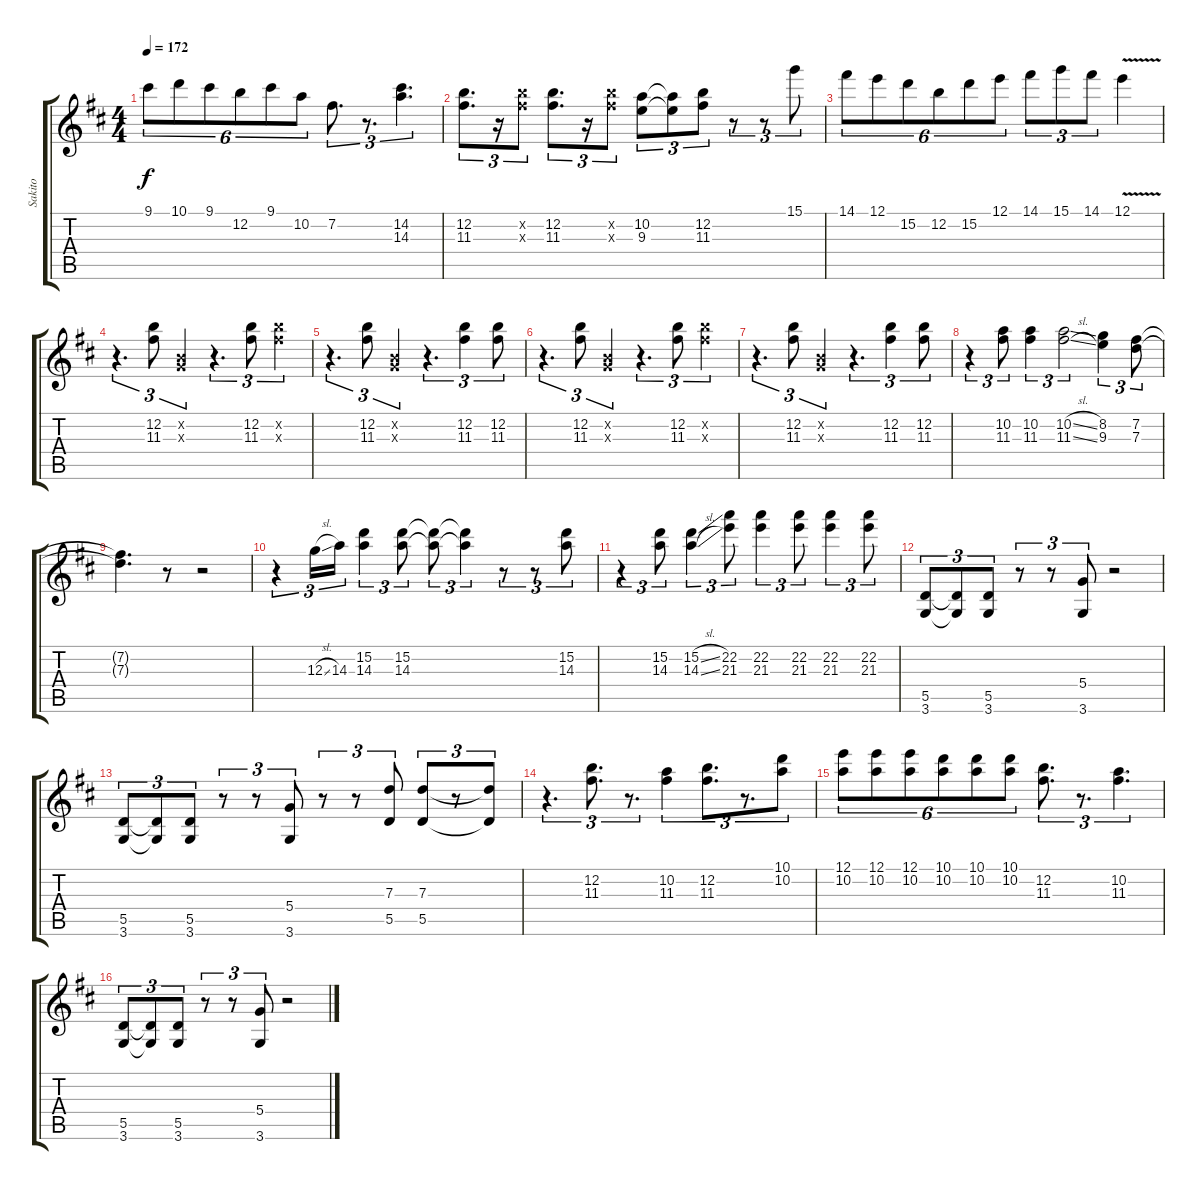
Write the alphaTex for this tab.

\track ("Sakito" "Sakito") {instrument distortionguitar}
\staff {score tabs}
\tuning (E4 B3 G3 D3 A2 E2) {hide}
\ts (4 4)
\tempo 172
\clef g2
\ks bminor
9.1.8{tu (6 4) dy f} 10.1.8{tu (6 4)} 9.1.8{tu (6 4)} 12.2.8{tu (6 4)} 9.1.8{tu (6 4)} 10.2.8{tu (6 4)} 7.2.8{d tu (3 2)} r.8{d tu (3 2)} (14.2 14.3).4{d tu (3 2)} |
(12.2 11.3).8{d tu (3 2)} r.16{tu (3 2)} (12.2{x} 11.3{x}).8{tu (3 2)} (12.2 11.3).8{d tu (3 2)} r.16{tu (3 2)} (12.2{x} 11.3{x}).8{tu (3 2)} (10.2 9.3).8{tu (3 2)} (10.2{t} 9.3{t}).8{tu (3 2)} (12.2 11.3).8{tu (3 2)} r.8{tu (3 2)} r.8{tu (3 2)} 15.1.8{tu (3 2)} |
14.1.8{tu (6 4)} 12.1.8{tu (6 4)} 15.2.8{tu (6 4)} 12.2.8{tu (6 4)} 15.2.8{tu (6 4)} 12.1.8{tu (6 4)} 14.1.8{tu (3 2)} 15.1.8{tu (3 2)} 14.1.8{tu (3 2)} 12.1{v}.4 |
r.4{d tu (3 2)} (12.2 11.3).8{tu (3 2)} (0.2{x} 0.3{x}).4{tu (3 2)} r.4{d tu (3 2)} (12.2 11.3).8{tu (3 2)} (12.2{x} 11.3{x}).4{tu (3 2)} |
r.4{d tu (3 2)} (12.2 11.3).8{tu (3 2)} (0.2{x} 0.3{x}).4{tu (3 2)} r.4{d tu (3 2)} (12.2 11.3).4{tu (3 2)} (12.2 11.3).8{tu (3 2)} |
r.4{d tu (3 2)} (12.2 11.3).8{tu (3 2)} (0.2{x} 0.3{x}).4{tu (3 2)} r.4{d tu (3 2)} (12.2 11.3).8{tu (3 2)} (12.2{x} 11.3{x}).4{tu (3 2)} |
r.4{d tu (3 2)} (12.2 11.3).8{tu (3 2)} (0.2{x} 0.3{x}).4{tu (3 2)} r.4{d tu (3 2)} (12.2 11.3).4{tu (3 2)} (12.2 11.3).8{tu (3 2)} |
r.4{tu (3 2)} (10.2 11.3).8{tu (3 2)} (10.2 11.3).4{tu (3 2)} (10.2{sl} 11.3{sl}).2{tu (3 2)} (8.2 9.3).4{tu (3 2)} (7.2 7.3).8{tu (3 2)} |
(7.2{t} 7.3{t}).4{d} r.8 r.2 |
r.4{tu (3 2)} 12.3{sl}.16{tu (3 2)} 14.3.16{tu (3 2)} (15.2 14.3).4{tu (3 2)} (15.2 14.3).8{tu (3 2)} (15.2{t} 14.3{t}).8{tu (3 2)} (15.2{t} 14.3{t}).4{tu (3 2)} r.8{tu (3 2)} r.8{tu (3 2)} (15.2 14.3).8{tu (3 2)} |
r.4{tu (3 2)} (15.2 14.3).8{tu (3 2)} (15.2{sl} 14.3{sl}).4{tu (3 2)} (22.2 21.3).8{tu (3 2)} (22.2 21.3).4{tu (3 2)} (22.2 21.3).8{tu (3 2)} (22.2 21.3).4{tu (3 2)} (22.2 21.3).8{tu (3 2)} |
(5.5 3.6).8{tu (3 2)} (5.5{t} 3.6{t}).8{tu (3 2)} (5.5 3.6).8{tu (3 2)} r.8{tu (3 2)} r.8{tu (3 2)} (5.4 3.6).8{tu (3 2)} r.2 |
(5.5 3.6).8{tu (3 2)} (5.5{t} 3.6{t}).8{tu (3 2)} (5.5 3.6).8{tu (3 2)} r.8{tu (3 2)} r.8{tu (3 2)} (5.4 3.6).8{tu (3 2)} r.8{tu (3 2)} r.8{tu (3 2)} (7.3 5.5).8{tu (3 2)} (7.3 5.5).8{tu (3 2)} r.8{tu (3 2)} (7.3{t} 5.5{t}).8{tu (3 2)} |
r.4{d tu (3 2)} (12.2 11.3).8{d tu (3 2)} r.8{d tu (3 2)} (10.2 11.3).4{tu (3 2)} (12.2 11.3).8{d tu (3 2)} r.8{d tu (3 2)} (10.1 10.2).8{tu (3 2)} |
(12.1 10.2).8{tu (6 4)} (12.1 10.2).8{tu (6 4)} (12.1 10.2).8{tu (6 4)} (10.1 10.2).8{tu (6 4)} (10.1 10.2).8{tu (6 4)} (10.1 10.2).8{tu (6 4)} (12.2 11.3).8{d tu (3 2)} r.8{d tu (3 2)} (10.2 11.3).4{d tu (3 2)} |
(5.5 3.6).8{tu (3 2)} (5.5{t} 3.6{t}).8{tu (3 2)} (5.5 3.6).8{tu (3 2)} r.8{tu (3 2)} r.8{tu (3 2)} (5.4 3.6).8{tu (3 2)} r.2
